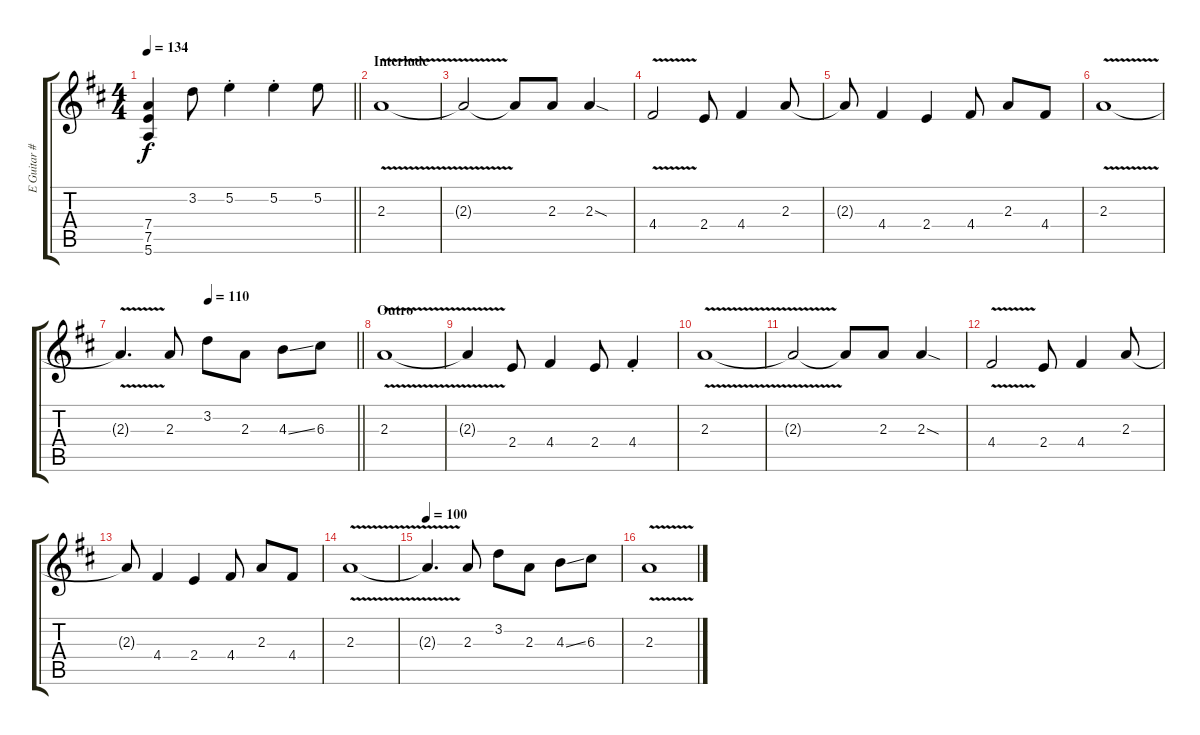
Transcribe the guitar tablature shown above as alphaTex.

\track ("E Guitar #2" "E Guitar #") {instrument electricguitarjazz}
\staff {score tabs}
\tuning (E4 B3 G3 D3 A2 E2) {hide}
\ts (4 4)
\tempo 134
\clef g2
\barLineRight lightlight
\ks d
(7.4{t} 7.5{t} 5.6{t}).4{dy f} 3.2.8 5.2{st}.4 5.2{st}.4 5.2.8 |
\section ("" "Interlude")
2.3{v}.1 |
2.3{t}.2 2.3{t}.8 2.3.8 2.3{sod}.4 |
4.4{v}.2 2.4.8 4.4.4 2.3.8 |
2.3{t}.8 4.4.4 2.4.4 4.4.8 2.3.8 4.4.8 |
2.3{v}.1 |
\tempo (110 0.375)
\barLineRight lightlight
2.3{t}.4{d} 2.3.8 3.2.8 2.3.8 4.3{ss}.8 6.3.8 |
\section ("" "Outro")
2.3{v}.1 |
2.3{t}.4 2.4.8 4.4.4 2.4.8 4.4{st}.4 |
2.3{v}.1 |
2.3{t}.2 2.3{t}.8 2.3.8 2.3{sod}.4 |
4.4{v}.2 2.4.8 4.4.4 2.3.8 |
2.3{t}.8 4.4.4 2.4.4 4.4.8 2.3.8 4.4.8 |
2.3{v}.1 |
\tempo 100
2.3{t}.4{d} 2.3.8 3.2.8 2.3.8 4.3{ss}.8 6.3.8 |
2.3{v}.1
